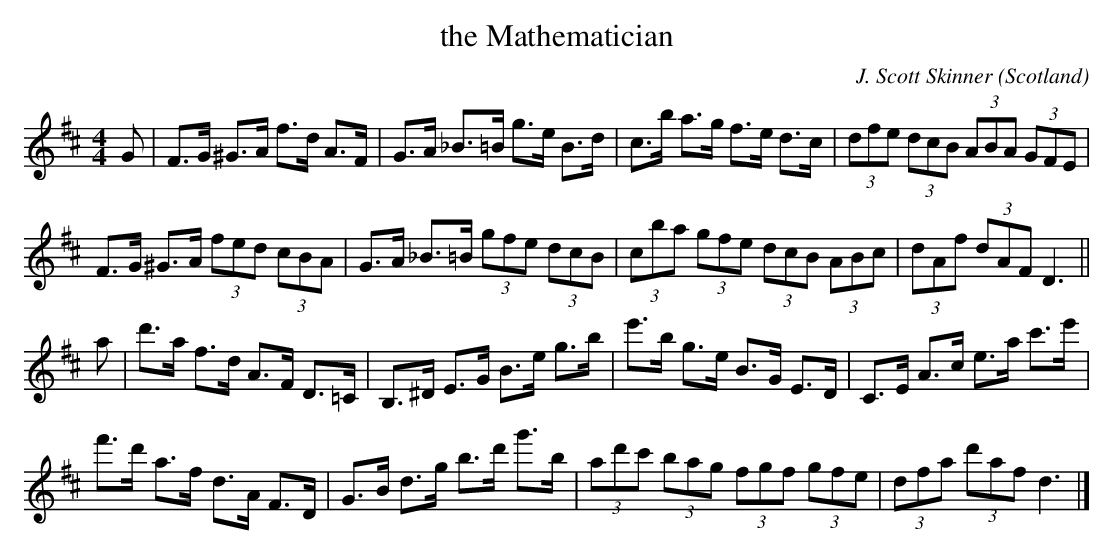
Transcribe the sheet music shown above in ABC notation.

X:1
T:the Mathematician
C:J. Scott Skinner
M:4/4
O:Scotland
K:D
G|\
F>G ^G>A f>d A>F|G>A _B>=B g>e B>d|\
c>b a>g f>e d>c| (3dfe (3dcB (3ABA (3GFE|
F>G ^G>A (3fed (3cBA|G>A _B>=B (3gfe (3dcB|\
(3cba (3gfe (3dcB (3ABc|(3dAf (3dAF D3||
a|\
d'>a f>d A>F D>=C|B,>^D E>G B>e g>b|\
e'>b g>e B>G E>D|C>E A>c e>a c'>e'|
f'>d' a>f d>A F>D|G>B d>g b>d' g'>b|\
(3ad'c' (3bag (3fgf (3gfe|(3dfa (3d'af d3|]
